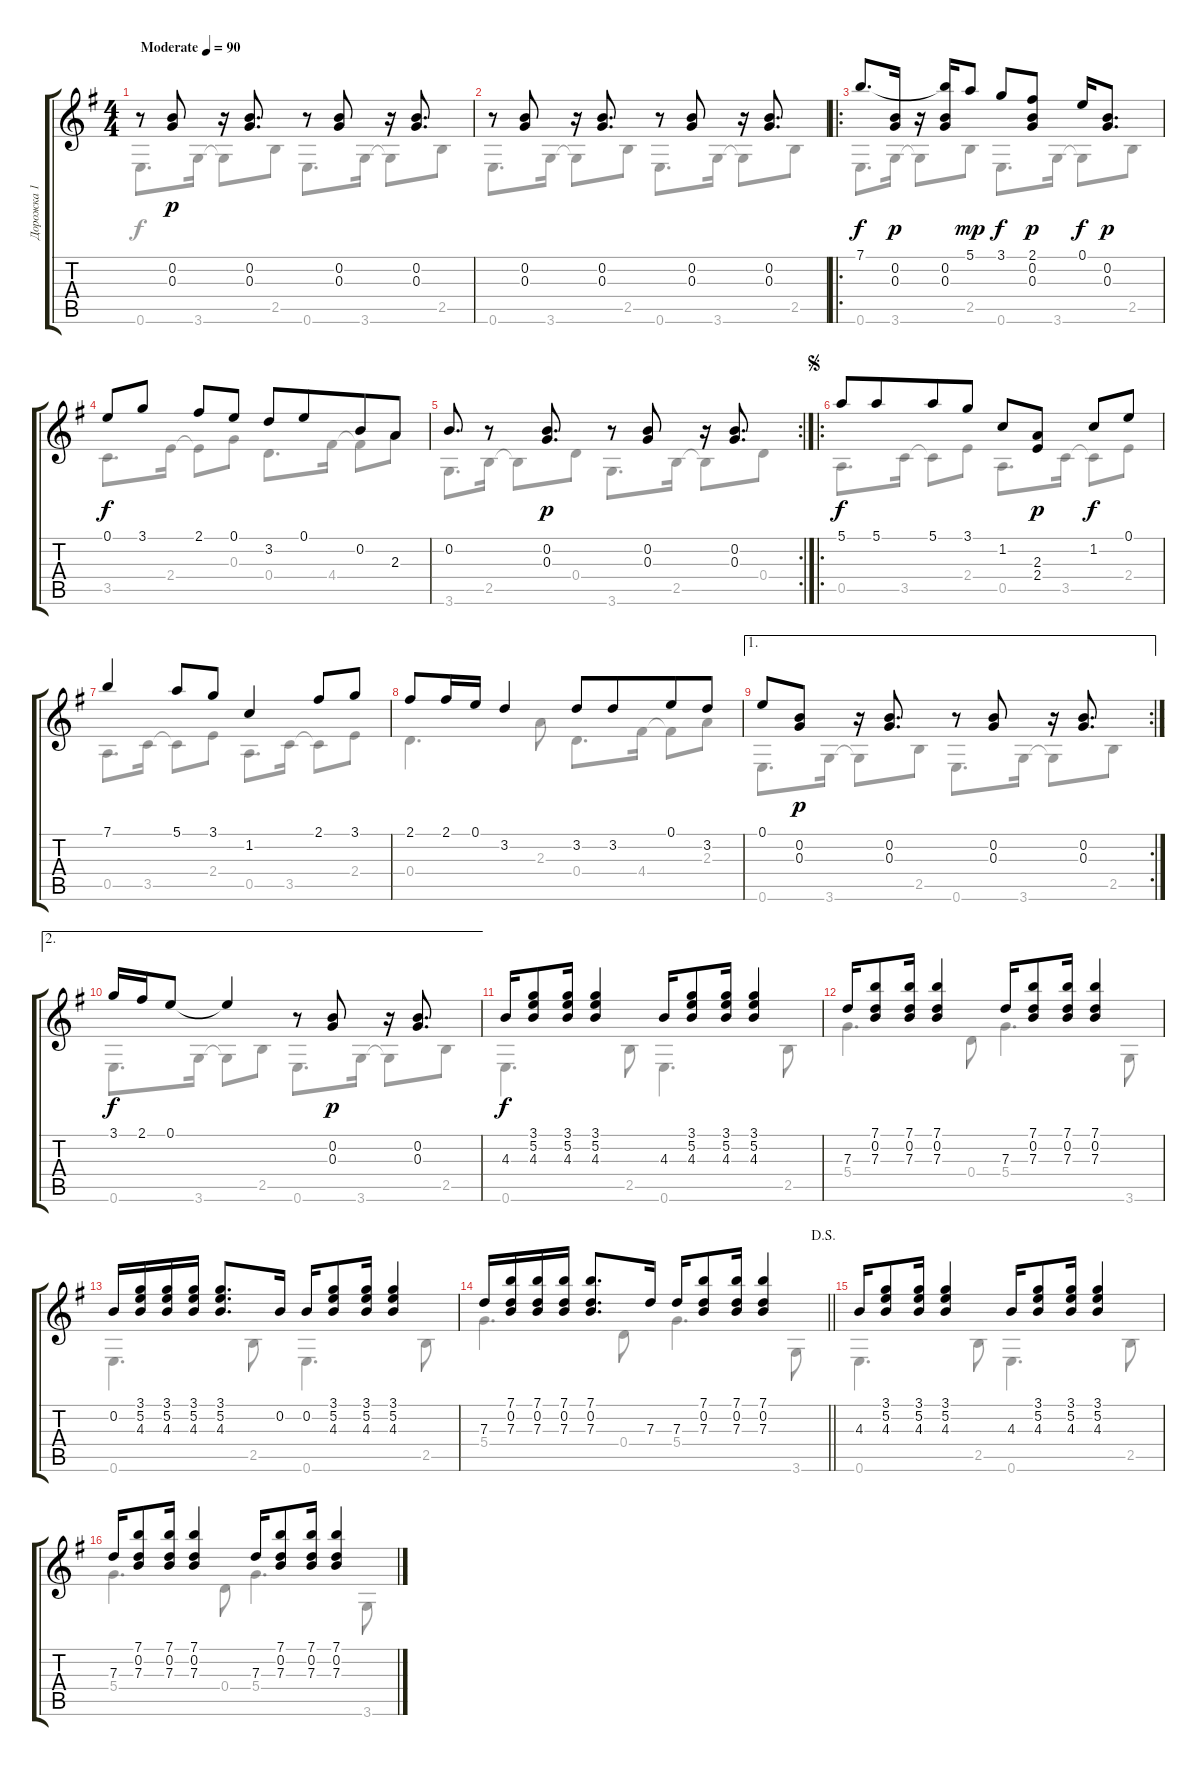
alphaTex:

\track ("Дорожка 1" "Дорожка 1") {instrument acousticguitarsteel}
\staff {score tabs}
\tuning (E4 B3 G3 D3 A2 E2) {hide}
\voice
\ts (4 4)
\tempo (90 "Moderate")
\clef g2
\ks g
r.8{dy p instrument acousticguitarsteel} (0.2 0.3).8 r.16 (0.2 0.3).8{d} r.8 (0.2 0.3).8 r.16 (0.2 0.3).8{d} |
r.8 (0.2 0.3).8 r.16 (0.2 0.3).8{d} r.8 (0.2 0.3).8 r.16 (0.2 0.3).8{d} |
\ro
7.1.8{d dy f} (0.2 0.3).16{dy p} r.16 (7.1{t} 0.2 0.3).16 5.1.8{dy mp} 3.1.8{dy f} (2.1 0.2 0.3).8{dy p} 0.1.16{dy f} (0.2 0.3).8{d dy p} |
0.1.8{dy f} 3.1.8 2.1.8 0.1.8 3.2.8 0.1.8{beam merge} 0.2.8 2.3.8 |
\rc 2
0.2.8{d} r.8 (0.2 0.3).8{d dy p} r.8 (0.2 0.3).8 r.16 (0.2 0.3).8{d} |
\ro
\jump segno
5.1.8{dy f} 5.1.8{beam merge} 5.1.8 3.1.8 1.2.8 (2.3 2.4).8{dy p} 1.2.8{dy f} 0.1.8 |
7.1.4 5.1.8 3.1.8 1.2.4 2.1.8 3.1.8 |
2.1.8 2.1.16 0.1.16 3.2.4 3.2.8 3.2.8{beam merge} 0.1.8 3.2.8 |
\ae 1
\rc 2
0.1.8 (0.2 0.3).8{dy p} r.16 (0.2 0.3).8{d} r.8 (0.2 0.3).8 r.16 (0.2 0.3).8{d} |
\ae 2
3.1.16{dy f} 2.1.16 0.1.8 0.1{t}.4 r.8 (0.2 0.3).8{dy p} r.16 (0.2 0.3).8{d} |
4.3.16{dy f} (3.1 5.2 4.3).8 (3.1 5.2 4.3).16 (3.1 5.2 4.3).4 4.3.16 (3.1 5.2 4.3).8 (3.1 5.2 4.3).16 (3.1 5.2 4.3).4 |
7.3.16 (7.1 0.2 7.3).8 (7.1 0.2 7.3).16 (7.1 0.2 7.3).4 7.3.16 (7.1 0.2 7.3).8 (7.1 0.2 7.3).16 (7.1 0.2 7.3).4 |
0.2.16 (3.1 5.2 4.3).16 (3.1 5.2 4.3).16 (3.1 5.2 4.3).16 (3.1 5.2 4.3).8{d} 0.2.16 0.2.16 (3.1 5.2 4.3).8 (3.1 5.2 4.3).16 (3.1 5.2 4.3).4 |
\jump dalsegno
\barLineRight lightlight
7.3.16 (7.1 0.2 7.3).16 (7.1 0.2 7.3).16 (7.1 0.2 7.3).16 (7.1 0.2 7.3).8{d} 7.3.16 7.3.16 (7.1 0.2 7.3).8 (7.1 0.2 7.3).16 (7.1 0.2 7.3).4 |
4.3.16 (3.1 5.2 4.3).8 (3.1 5.2 4.3).16 (3.1 5.2 4.3).4 4.3.16 (3.1 5.2 4.3).8 (3.1 5.2 4.3).16 (3.1 5.2 4.3).4 |
7.3.16 (7.1 0.2 7.3).8 (7.1 0.2 7.3).16 (7.1 0.2 7.3).4 7.3.16 (7.1 0.2 7.3).8 (7.1 0.2 7.3).16 (7.1 0.2 7.3).4
\voice
\clef g2
\ottava regular
\simile none
\ks g
0.6.8{d dy f} 3.6.16 3.6{t}.8 2.5.8 0.6.8{d} 3.6.16 3.6{t}.8 2.5.8 |
0.6.8{d} 3.6.16 3.6{t}.8 2.5.8 0.6.8{d} 3.6.16 3.6{t}.8 2.5.8 |
0.6.8{d} 3.6.16 3.6{t}.8 2.5.8 0.6.8{d} 3.6.16 3.6{t}.8 2.5.8 |
3.5.8{d} 2.4.16 2.4{t}.8 0.3.8 0.4.8{d} 4.4.16 4.4{t}.8 2.3.8 |
3.6.8{d} 2.5.16 2.5{t}.8 0.4.8 3.6.8{d} 2.5.16 2.5{t}.8 0.4.8 |
0.5.8{d} 3.5.16 3.5{t}.8 2.4.8 0.5.8{d} 3.5.16 3.5{t}.8 2.4.8 |
0.5.8{d} 3.5.16 3.5{t}.8 2.4.8 0.5.8{d} 3.5.16 3.5{t}.8 2.4.8 |
0.4.4{d} 2.3.8 0.4.8{d} 4.4.16 4.4{t}.8 2.3.8 |
0.6.8{d} 3.6.16 3.6{t}.8 2.5.8 0.6.8{d} 3.6.16 3.6{t}.8 2.5.8 |
0.6.8{d} 3.6.16 3.6{t}.8 2.5.8 0.6.8{d} 3.6.16 3.6{t}.8 2.5.8 |
0.6.4{d} 2.5.8 0.6.4{d} 2.5.8 |
5.4.4{d} 0.4.8 5.4.4{d} 3.6.8 |
0.6.4{d} 2.5.8 0.6.4{d} 2.5.8 |
\barLineRight lightlight
5.4.4{d} 0.4.8 5.4.4{d} 3.6.8 |
0.6.4{d} 2.5.8 0.6.4{d} 2.5.8 |
5.4.4{d} 0.4.8 5.4.4{d} 3.6.8
